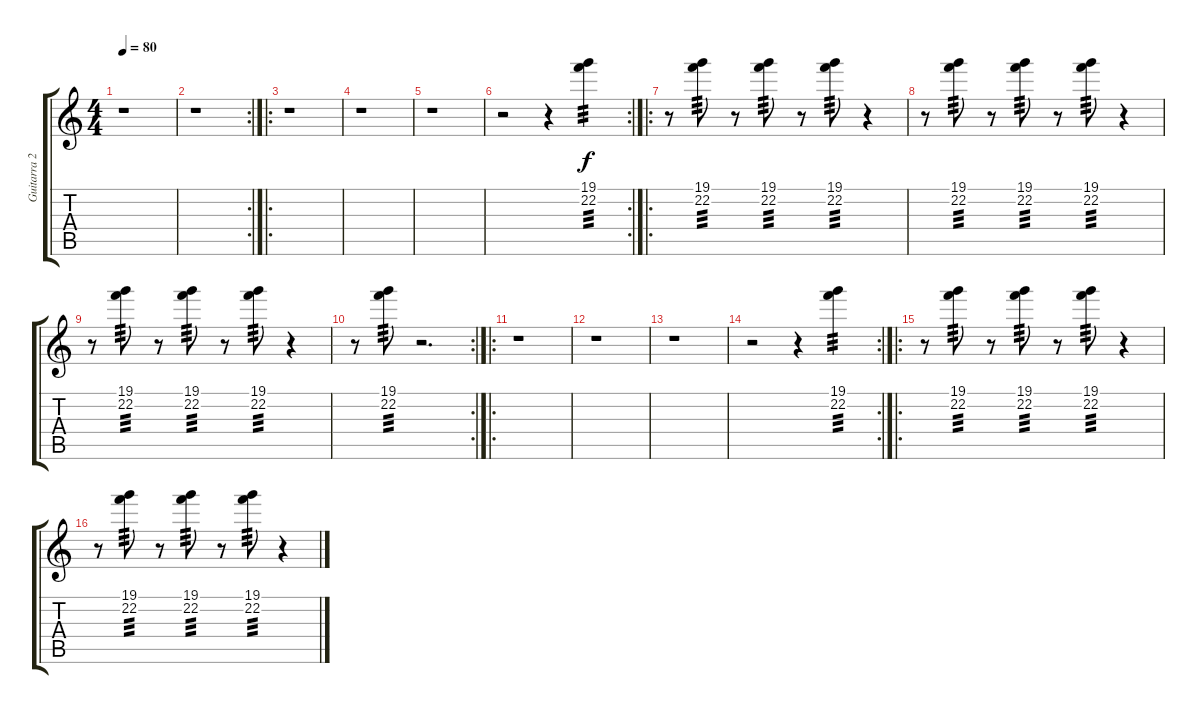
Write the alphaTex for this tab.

\track ("Guitarra 2" "Guitarra 2") {instrument distortionguitar}
\staff {score tabs}
\tuning (C4 G3 Eb3 Bb2 F2 C2) {hide}
\ts (4 4)
\tempo 80
\clef g2
\ks c
r.1{dy f} |
\rc 2
r.1 |
\ro
r.1 |
r.1 |
r.1 |
\rc 2
r.2 r.4 (19.1 22.2).4{tp 3} |
\ro
r.8 (19.1 22.2).8{tp 3} r.8 (19.1 22.2).8{tp 3} r.8 (19.1 22.2).8{tp 3} r.4 |
r.8 (19.1 22.2).8{tp 3} r.8 (19.1 22.2).8{tp 3} r.8 (19.1 22.2).8{tp 3} r.4 |
r.8 (19.1 22.2).8{tp 3} r.8 (19.1 22.2).8{tp 3} r.8 (19.1 22.2).8{tp 3} r.4 |
\rc 2
r.8 (19.1 22.2).8{tp 3} r.2{d} |
\ro
r.1 |
r.1 |
r.1 |
\rc 2
r.2 r.4 (19.1 22.2).4{tp 3} |
\ro
r.8 (19.1 22.2).8{tp 3} r.8 (19.1 22.2).8{tp 3} r.8 (19.1 22.2).8{tp 3} r.4 |
r.8 (19.1 22.2).8{tp 3} r.8 (19.1 22.2).8{tp 3} r.8 (19.1 22.2).8{tp 3} r.4
